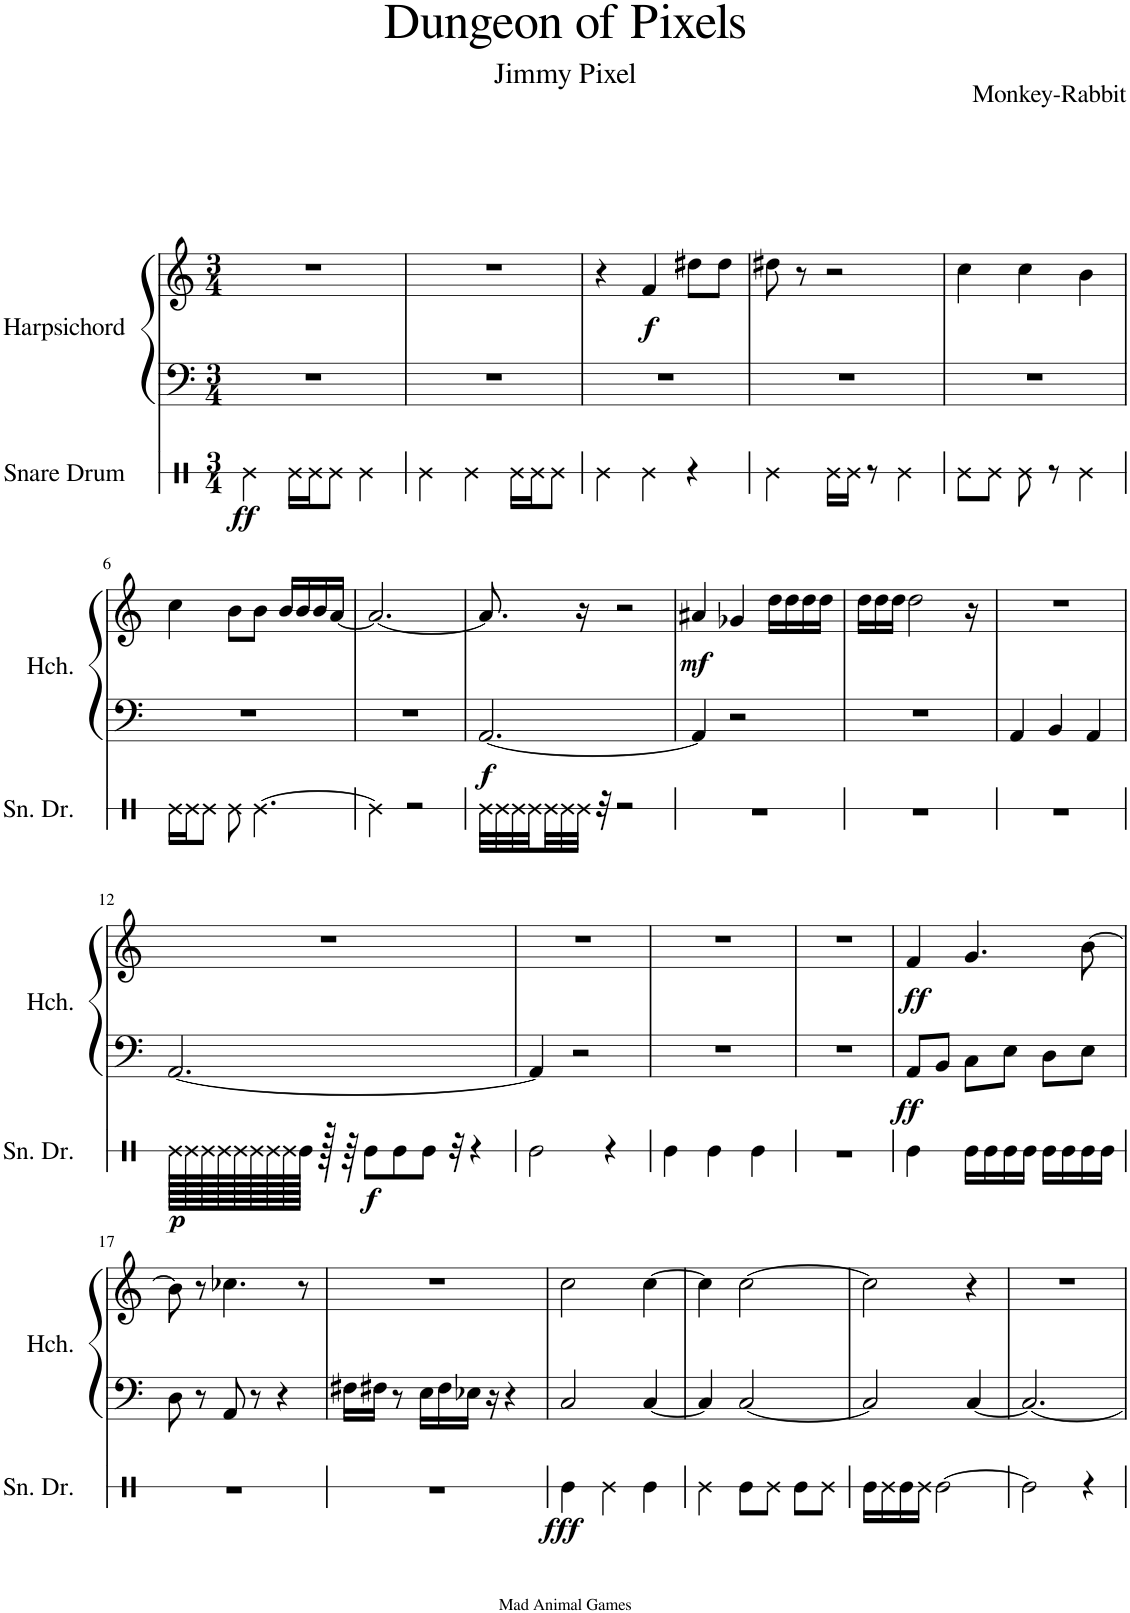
**kern	**dynam	**kern	**kern	**dynam
*part2	*part2	*part1	*part1	*part1
*staff3	*staff3	*staff2	*staff1	*staff1/2
*I"Snare Drum	*	*I"Harpsichord	*	*
*I'Sn. Dr.	*	*I'Hch.	*	*
*stria1	*	*	*	*
*clefX	*	*clefF4	*clefG2	*
*k[]	*	*k[]	*k[]	*
*M3/4	*	*M3/4	*M3/4	*
=1	=1	=1	=1	=1
!	!LO:DY:b	!	!	!
4Re\	ff	2.r	2.r	.
16Re\LL	.	.	.	.
16Re\J	.	.	.	.
8Re\J	.	.	.	.
4Re\	.	.	.	.
=2	=2	=2	=2	=2
4Re\	.	2.r	2.r	.
4Re\	.	.	.	.
16Re\LL	.	.	.	.
16Re\J	.	.	.	.
8Re\J	.	.	.	.
=3	=3	=3	=3	=3
4Re\	.	2.r	4r	.
!	!	!	!	!LO:DY:b
4Re\	.	.	4f/	f
4r	.	.	8dd#X\L	.
.	.	.	8dd#\J	.
=4	=4	=4	=4	=4
4Re\	.	2.r	8dd#X\	.
.	.	.	8r	.
16Re\LL	.	.	2r	.
16Re\JJ	.	.	.	.
8r	.	.	.	.
4Re\	.	.	.	.
=5	=5	=5	=5	=5
8Re\L	.	2.r	4cc\	.
8Re\J	.	.	.	.
8Re\	.	.	4cc\	.
8r	.	.	.	.
4Re\	.	.	4b\	.
!!LO:LB:g=z
=6	=6	=6	=6	=6
16Re\LL	.	2.r	4cc\	.
16Re\J	.	.	.	.
8Re\J	.	.	.	.
8Re\	.	.	8b\L	.
[4.Re\	.	.	8b\J	.
.	.	.	16b/LL	.
.	.	.	16b/	.
.	.	.	16b/	.
.	.	.	[16a/JJ	.
=7	=7	=7	=7	=7
4Re\]	.	2.r	2.a/_	.
2r	.	.	.	.
=8	=8	=8	=8	=8
!	!	!	!	!LO:DY:b=2
32Re\LLL	.	[2.AA/	8.a/]	f
32Re\	.	.	.	.
32Re\	.	.	.	.
32Re\	.	.	.	.
32Re\	.	.	.	.
32Re\	.	.	.	.
32Re\JJJ	.	.	16r	.
32r	.	.	.	.
2r	.	.	2r	.
=9	=9	=9	=9	=9
!	!	!	!	!LO:DY:b
2.r	.	4AA/]	4a#X/	mf
.	.	2r	4g-X/	.
.	.	.	16dd\LL	.
.	.	.	16dd\	.
.	.	.	16dd\	.
.	.	.	16dd\JJ	.
=10	=10	=10	=10	=10
2.r	.	2.r	16dd\LL	.
.	.	.	16dd\	.
.	.	.	16dd\JJ	.
.	.	.	2dd\	.
.	.	.	16r	.
=11	=11	=11	=11	=11
2.r	.	4AA/	2.r	.
.	.	4BB/	.	.
.	.	4AA/	.	.
!!LO:LB:g=z
=12	=12	=12	=12	=12
!	!LO:DY:b	!	!	!
128Re\LLLLL	p	[2.AA/	2.r	.
128Re\	.	.	.	.
128Re\	.	.	.	.
128Re\	.	.	.	.
128Re\	.	.	.	.
128Re\	.	.	.	.
128Re\	.	.	.	.
128Re\	.	.	.	.
128Re\JJJJJ	.	.	.	.
128r	.	.	.	.
64r	.	.	.	.
!	!LO:DY:b	!	!	!
8Re\L	f	.	.	.
8Re\	.	.	.	.
8Re\J	.	.	.	.
32r	.	.	.	.
4r	.	.	.	.
=13	=13	=13	=13	=13
2Re\	.	4AA/]	2.r	.
.	.	2r	.	.
4r	.	.	.	.
=14	=14	=14	=14	=14
4Re\	.	2.r	2.r	.
4Re\	.	.	.	.
4Re\	.	.	.	.
=15	=15	=15	=15	=15
2.r	.	2.r	2.r	.
=16	=16	=16	=16	=16
!	!	!	!	!LO:DY:b=2
!	!	!	!	!LO:DY:n=1:b
4Re\	.	8AA/L	4f/	ff ff
.	.	8BB/J	.	.
16Re\LL	.	8C\L	4.g/	.
16Re\	.	.	.	.
16Re\	.	8E\J	.	.
16Re\JJ	.	.	.	.
16Re\LL	.	8D\L	.	.
16Re\	.	.	.	.
16Re\	.	8E\J	[8b\	.
16Re\JJ	.	.	.	.
!!LO:LB:g=z
=17	=17	=17	=17	=17
2.r	.	8D\	8b\]	.
.	.	8r	8r	.
.	.	8AA/	4.cc-X\	.
.	.	8r	.	.
.	.	4r	.	.
.	.	.	8r	.
=18	=18	=18	=18	=18
2.r	.	16F#X\LL	2.r	.
.	.	16F#X\JJ	.	.
.	.	8r	.	.
.	.	16E\LL	.	.
.	.	16F#\	.	.
.	.	16E-X\JJ	.	.
.	.	16r	.	.
.	.	4r	.	.
=19	=19	=19	=19	=19
!	!LO:DY:b	!	!	!
4Re\	fff	2C/	2cc\	.
4Re\	.	.	.	.
4Re\	.	[4C/	[4cc\	.
=20	=20	=20	=20	=20
4Re\	.	4C/]	4cc\]	.
8Re\L	.	[2C/	[2cc\	.
8Re\J	.	.	.	.
8Re\L	.	.	.	.
8Re\J	.	.	.	.
=21	=21	=21	=21	=21
16Re\LL	.	2C/]	2cc\]	.
16Re\	.	.	.	.
16Re\	.	.	.	.
16Re\JJ	.	.	.	.
[2Re\	.	.	.	.
.	.	[4C/	4r	.
=22	=22	=22	=22	=22
2Re\]	.	2.C/_	2.r	.
4r	.	.	.	.
=	=	=	=	=
*-	*-	*-	*-	*-
